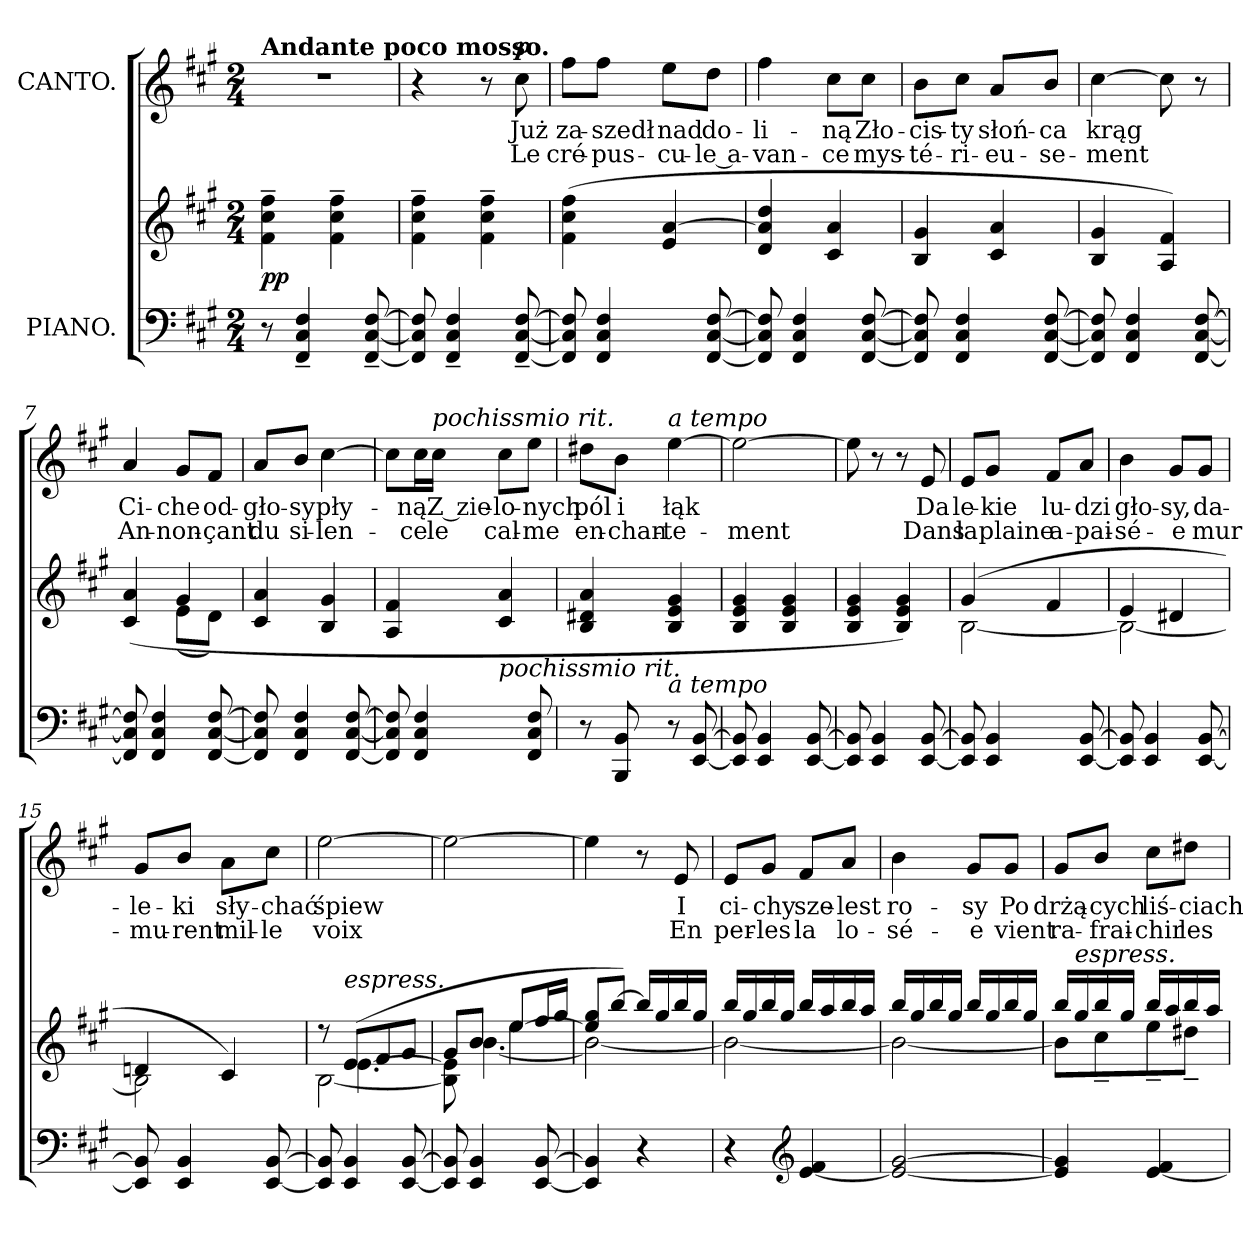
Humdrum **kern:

**kern	**kern	**dynam	**kern	**text	**text	**dynam
*part2	*part2	*part2	*part1	*part1	*part1	*part1
*staff3	*staff2	*staff2/3	*staff1	*staff1	*staff1	*staff1
*I"PIANO.	*	*	*I"CANTO.	*	*	*
*clefF4	*clefG2	*	*clefG2	*	*	*
*k[f#c#g#]	*k[f#c#g#]	*	*k[f#c#g#]	*	*	*
*f#:	*f#:	*	*f#:	*	*	*
*M2/4	*M2/4	*	*M2/4	*	*	*
=1	=1	=1	=1	=1	=1	=1
!	!	!	!LO:TX:a:B:t=Andante poco mosso.	!	!	!
8r	4f#~\ 4cc#~\ 4ff#~\	pp	2r	.	.	.
4FF#~/ 4C#~/ 4F#~/	.	.	.	.	.	.
.	4f#~\ 4cc#~\ 4ff#~\	.	.	.	.	.
[8FF#~/ [8C#~/ [8F#~/	.	.	.	.	.	.
=2	=2	=2	=2	=2	=2	=2
8FF#]/ 8C#]/ 8F#]/	4f#~\ 4cc#~\ 4ff#~\	.	4r	.	.	.
4FF#~/ 4C#~/ 4F#~/	.	.	.	.	.	.
.	4f#~\ 4cc#~\ 4ff#~\	.	8r	.	.	.
!	!	!	!	!	!	!LO:DY:a
[8FF#~/ [8C#~/ [8F#~/	.	.	8cc#\	Już	Le	p
=3	=3	=3	=3	=3	=3	=3
8FF#]/ 8C#]/ 8F#]/	(4f#\ 4cc#\ 4ff#\	.	8ff#\L	za-	cré-	.
4FF#/ 4C#/ 4F#/	.	.	8ff#\J	-szedł	-pus-	.
.	4e/ [4a/	.	8ee\L	nad	-cu-	.
[8FF#/ [8C#/ [8F#/	.	.	8dd\J	do-	-le a-	.
=4	=4	=4	=4	=4	=4	=4
8FF#]/ 8C#]/ 8F#]/	4d/ 4a]/ 4dd/	.	4ff#\	-li-	-van-	.
4FF#/ 4C#/ 4F#/	.	.	.	.	.	.
.	4c#/ 4a/	.	8cc#\L	-ną	-ce	.
[8FF#/ [8C#/ [8F#/	.	.	8cc#\J	Zło-	mys-	.
=5	=5	=5	=5	=5	=5	=5
8FF#]/ 8C#]/ 8F#]/	4B/ 4g#/	.	8b\L	-cis-	-té-	.
4FF#/ 4C#/ 4F#/	.	.	8cc#\J	-ty	-ri-	.
.	4c#/ 4a/	.	8a/L	słoń-	-eu-	.
[8FF#/ [8C#/ [8F#/	.	.	8b/J	-ca	-se-	.
=6	=6	=6	=6	=6	=6	=6
8FF#]/ 8C#]/ 8F#]/	4B/ 4g#/	.	[4cc#\	krąg	-ment	.
4FF#/ 4C#/ 4F#/	.	.	.	.	.	.
.	4A/ 4f#/)	.	8cc#\]	.	.	.
[8FF#/ [8C#/ [8F#/	.	.	8r	.	.	.
=7	=7	=7	=7	=7	=7	=7
*	*^	*	*	*	*	*
8FF#]/ 8C#]/ 8F#]/	(>4c#/ 4a/	4ryy	.	4a/	Ci-	An-	.
4FF#/ 4C#/ 4F#/	.	.	.	.	.	.	.
.	4g#/	(8e\L	.	8g#/L	-che	-non-	.
[8FF#/ [8C#/ [8F#/	.	8d\J)	.	8f#/J	od-	-çant	.
*	*v	*v	*	*	*	*	*
=8	=8	=8	=8	=8	=8	=8
8FF#]/ 8C#]/ 8F#]/	4c#/ 4a/	.	8a/L	-gło-	du	.
4FF#/ 4C#/ 4F#/	.	.	8b/J	-sy	si-	.
.	4B/ 4g#/	.	[4cc#\	pły-	-len-	.
[8FF#/ [8C#/ [8F#/	.	.	.	.	.	.
=9	=9	=9	=9	=9	=9	=9
8FF#]/ 8C#]/ 8F#]/	4A/ 4f#/	.	8cc#\L]	.	.	.
4FF#/ 4C#/ 4F#/	.	.	16cc#\L	-ną	-ce	.
!	!	!	!LO:TX:a:i:t=pochissmio rit.	!	!	!
.	.	.	16cc#\JJ	Z zie-	le	.
!	!LO:TX:b:i:t=pochissmio rit.	!	!	!	!	!
.	4c#/ 4a/	.	8cc#\L	-lo-	cal-	.
8FF#/ 8C#/ 8F#/	.	.	8ee\J	-nych	-me	.
=10	=10	=10	=10	=10	=10	=10
8r	4B/ 4d#X/ 4a/	.	8dd#X\L	pól	en-	.
8BBB/ 8BB/	.	.	8b\J	i	-chan-	.
!	!	!	!LO:TX:a:i:t=a tempo	!	!	!
!LO:TX:a:i:t=a tempo	!	!	!	!	!	!
8r	4B/ 4e/ 4g#/	.	[4ee\	łąk	-te-	.
[8EE/ [8BB/	.	.	.	.	.	.
=11	=11	=11	=11	=11	=11	=11
8EE]/ 8BB]/	4B/ 4e/ 4g#/	.	2ee\_	.	-ment	.
4EE/ 4BB/	.	.	.	.	.	.
.	4B/ 4e/ 4g#/	.	.	.	.	.
[8EE/ [8BB/	.	.	.	.	.	.
=12	=12	=12	=12	=12	=12	=12
8EE]/ 8BB]/	4B/ 4e/ 4g#/	.	8ee\]	.	.	.
4EE/ 4BB/	.	.	8r	.	.	.
.	4B/ 4e/ 4g#/)	.	8r	.	.	.
[8EE/ [8BB/	.	.	8e/	Da	Dans	.
=13	=13	=13	=13	=13	=13	=13
*	*^	*	*	*	*	*
8EE]/ 8BB]/	(4g#/	[2B\	.	8e/L	le-	la	.
4EE/ 4BB/	.	.	.	8g#/J	-kie	plaine	.
.	4f#/	.	.	8f#/L	lu-	a-	.
[8EE/ [8BB/	.	.	.	8a/J	-dzi	-pai-	.
=14	=14	=14	=14	=14	=14	=14	=14
8EE]/ 8BB]/	4e/	2B\_	.	4b\	gło-	-sé-	.
4EE/ 4BB/	.	.	.	.	.	.	.
.	4d#X/	.	.	8g#/L	-sy,	-e	.
[8EE/ [8BB/	.	.	.	8g#/J	da-	mur-	.
=15	=15	=15	=15	=15	=15	=15	=15
8EE]/ 8BB]/	4dn/	2B\]	.	8g#/L	-le-	-mu-	.
4EE/ 4BB/	.	.	.	8b/J	-ki	-rent	.
.	4c#/)	.	.	8a\L	sły-	mil-	.
[8EE/ [8BB/	.	.	.	8cc#\J	-chać	-le	.
=16	=16	=16	=16	=16	=16	=16	=16
*	*	*^	*	*	*	*	*
8EE]/ 8BB]/	8r	[2B\	8ryy	.	[2ee\	śpiew	voix	.
!	!LO:TX:a:i:t=espress.	!	!	!	!	!	!	!
4EE/ 4BB/	(8e/L	.	[4.e\	.	.	.	.	.
.	8f#/	.	.	.	.	.	.	.
[8EE/ [8BB/	8g#/J	.	.	.	.	.	.	.
=17	=17	=17	=17	=17	=17	=17	=17	=17
8EE]/ 8BB]/	8g#/L	8B]\ 8e]\	4ryy	.	2ee\_	.	.	.
4EE/ 4BB/	8b/J	[4.b\	.	.	.	.	.	.
.	8ee/L	.	[4ee\	.	.	.	.	.
[8EE/ [8BB/	16ff#/L	.	.	.	.	.	.	.
.	16gg#/JJ	.	.	.	.	.	.	.
*	*	*v	*v	*	*	*	*	*
=18	=18	=18	=18	=18	=18	=18	=18
4EE]/ 4BB]/	8ee]/ 8gg#/L	2b\_	.	4ee\]	.	.	.
.	[8bb/J)	.	.	.	.	.	.
4r	16bb/LL]	.	.	8r	.	.	.
.	16gg#/	.	.	.	.	.	.
.	16bb/	.	.	8e/	I	En	.
.	16gg#/JJ	.	.	.	.	.	.
=19	=19	=19	=19	=19	=19	=19	=19
4r	16bb/LL	2b\_	.	8e/L	ci-	per-	.
.	16gg#/	.	.	.	.	.	.
.	16bb/	.	.	8g#/J	-chy	-les	.
.	16gg#/JJ	.	.	.	.	.	.
*clefG2	*	*	*	*	*	*	*
[4e/ 4f#/	16bb/LL	.	.	8f#/L	sze-	la	.
.	16aa/	.	.	.	.	.	.
.	16bb/	.	.	8a/J	-lest	lo-	.
.	16aa/JJ	.	.	.	.	.	.
=20	=20	=20	=20	=20	=20	=20	=20
2e_/ [2g#/	16bb/LL	2b\_	.	4b\	ro-	-sé-	.
.	16gg#/	.	.	.	.	.	.
.	16bb/	.	.	.	.	.	.
.	16gg#/JJ	.	.	.	.	.	.
.	16bb/LL	.	.	8g#/L	-sy	-e	.
.	16gg#/	.	.	.	.	.	.
.	16bb/	.	.	8g#/J	Po	vient	.
.	16gg#/JJ	.	.	.	.	.	.
=21	=21	=21	=21	=21	=21	=21	=21
4e]/ 4g#]/	16bb/LL	8b\L]	.	8g#/L	drżą-	ra-	.
!	!LO:TX:a:i:t=espress.	!	!	!	!	!	!
.	16gg#/	.	.	.	.	.	.
.	16bb/	8cc#~</	.	8b/J	-cych	-frai-	.
.	16gg#/JJ	.	.	.	.	.	.
[4e/ 4f#/	16bb/LL	8ee~\	.	8cc#\L	liś-	-chir	.
.	16aa/	.	.	.	.	.	.
.	16bb/	8dd#X~\J	.	8dd#X\J	-ciach	les	.
.	16aa/JJ	.	.	.	.	.	.
*	*v	*v	*	*	*	*	*
=	=	=	=	=	=	=
*-	*-	*-	*-	*-	*-	*-
